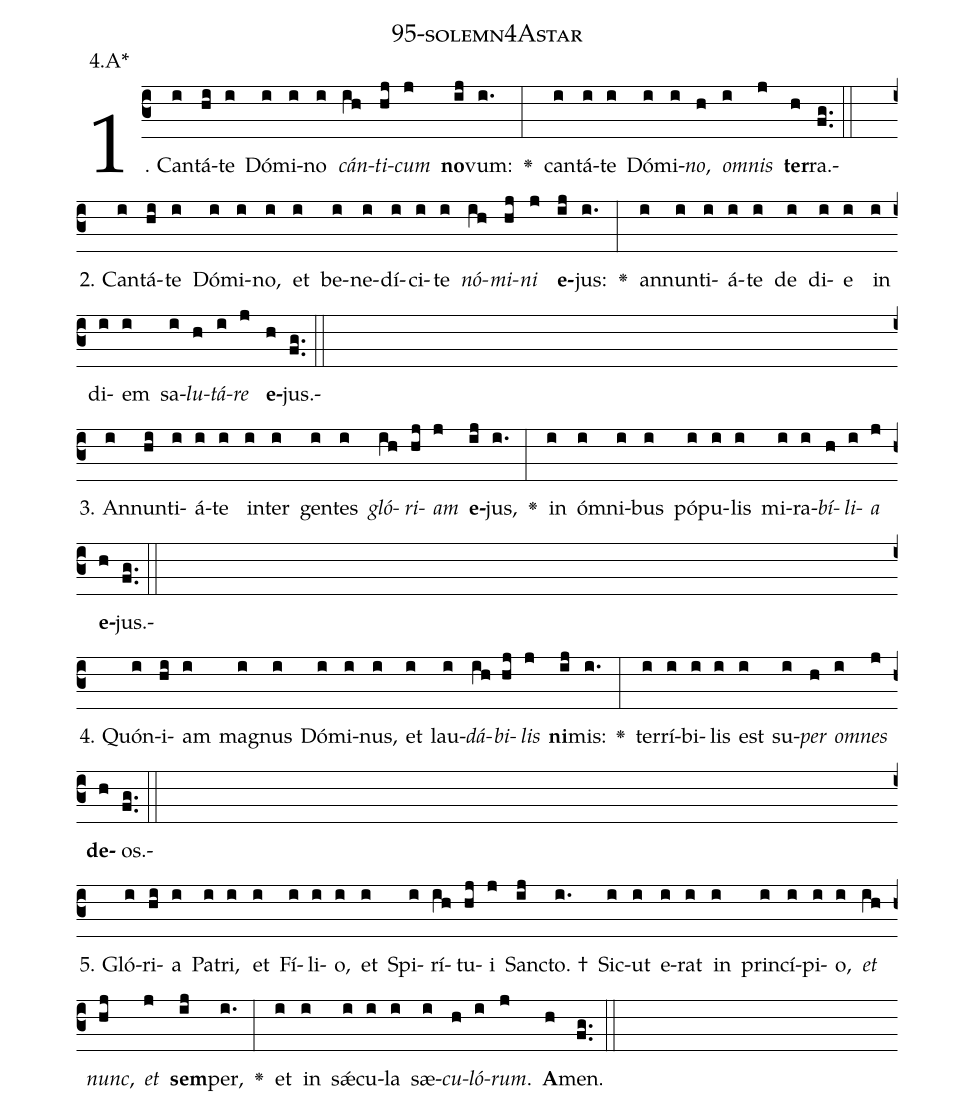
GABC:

name: 95-solemn4Astar;
annotation: 4.A*;
%%
(c3)1. Can(i)tá(hi)te(i) Dó(i)mi(i)no(i) <i>cán</i>(ih)<i>ti</i>(hj)<i>cum</i>(j) <b>no</b>(ij)vum:(i.) <v>\greheightstar</v>(:) can(i)tá(i)te(i) Dó(i)mi(i)<i>no</i>,(h) <i>om</i>(i)<i>nis</i>(j) <b>ter</b>(h)ra.(fg..)(::) (Z)
2. Can(i)tá(hi)te(i) Dó(i)mi(i)no,(i) et(i) be(i)ne(i)dí(i)ci(i)te(i) <i>nó</i>(ih)<i>mi</i>(hj)<i>ni</i>(j) <b>e</b>(ij)jus:(i.) <v>\greheightstar</v>(:) an(i)nun(i)ti(i)á(i)te(i) de(i) di(i)e(i) in(i) di(i)em(i) sa(i)<i>lu</i>(h)<i>tá</i>(i)<i>re</i>(j) <b>e</b>(h)jus.(fg..)(::) (Z)
3. An(i)nun(hi)ti(i)á(i)te(i) in(i)ter(i) gen(i)tes(i) <i>gló</i>(ih)<i>ri</i>(hj)<i>am</i>(j) <b>e</b>(ij)jus,(i.) <v>\greheightstar</v>(:) in(i) óm(i)ni(i)bus(i) pó(i)pu(i)lis(i) mi(i)ra(i)<i>bí</i>(h)<i>li</i>(i)<i>a</i>(j) <b>e</b>(h)jus.(fg..)(::) (Z)
4. Quón(i)i(hi)am(i) ma(i)gnus(i) Dó(i)mi(i)nus,(i) et(i) lau(i)<i>dá</i>(ih)<i>bi</i>(hj)<i>lis</i>(j) <b>ni</b>(ij)mis:(i.) <v>\greheightstar</v>(:) ter(i)rí(i)bi(i)lis(i) est(i) su(i)<i>per</i>(h) <i>om</i>(i)<i>nes</i>(j) <b>de</b>(h)os.(fg..)(::) (Z)
5. Gló(i)ri(hi)a(i) Pa(i)tri,(i) et(i) Fí(i)li(i)o,(i) et(i) Spi(i)rí(ih)tu(hj)i(j) Sanc(ij)to. †(i.)
Sic(i)ut(i) e(i)rat(i) in(i) prin(i)cí(i)pi(i)o,(i) <i>et</i>(ih) <i>nunc</i>,(hj) <i>et</i>(j) <b>sem</b>(ij)per,(i.) <v>\greheightstar</v>(:)
et(i) in(i) sǽ(i)cu(i)la(i) sæ(i)<i>cu</i>(h)<i>ló</i>(i)<i>rum</i>.(j) <b>A</b>(h)men.(fg..) (::)
